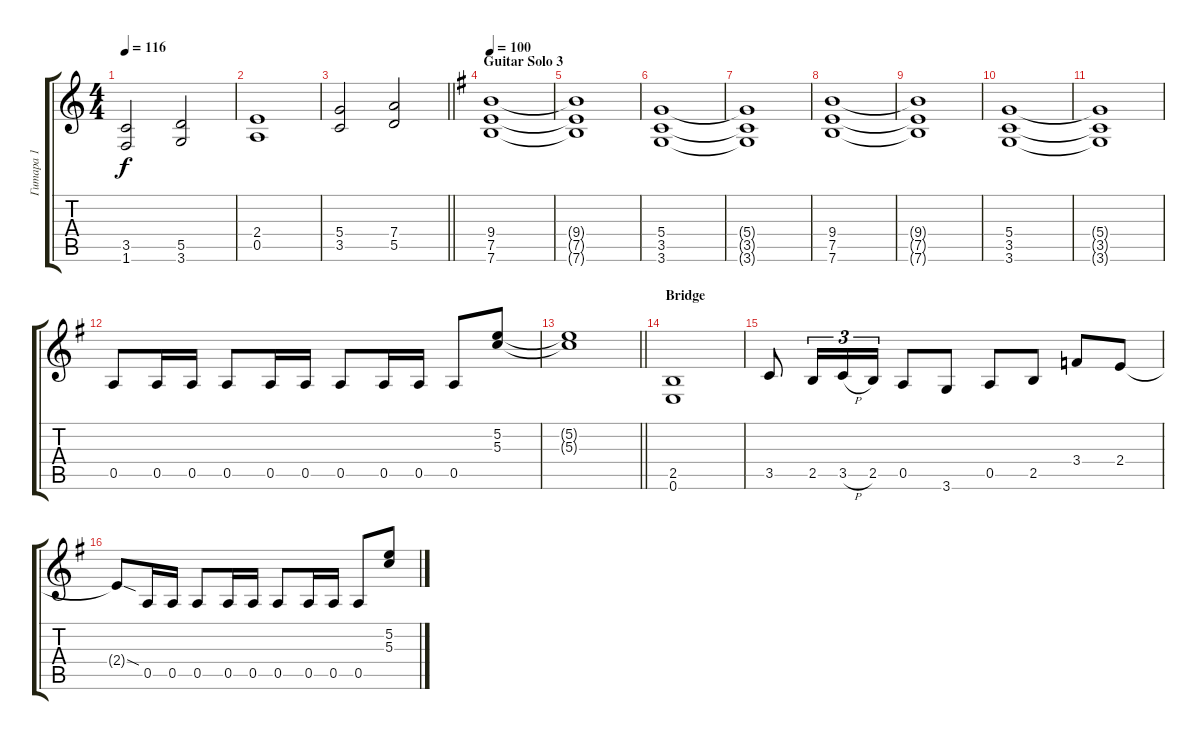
\track ("Гитара 1" "Гитара 1") {instrument distortionguitar}
\staff {score tabs}
\tuning (E4 B3 G3 D3 A2 E2) {hide}
\ts (4 4)
\tempo 116
\clef g2
\ks aminor
(3.5 1.6).2{dy f} (5.5 3.6).2 |
(2.4 0.5).1 |
\barLineRight lightlight
(5.4 3.5).2 (7.4 5.5).2 |
\section ("" "Guitar Solo 3")
\tempo 100
\ks eminor
(9.4 7.5 7.6).1 |
(9.4{t} 7.5{t} 7.6{t}).1 |
(5.4 3.5 3.6).1{volume 13} |
(5.4{t} 3.5{t} 3.6{t}).1 |
(9.4 7.5 7.6).1 |
(9.4{t} 7.5{t} 7.6{t}).1 |
(5.4 3.5 3.6).1 |
(5.4{t} 3.5{t} 3.6{t}).1 |
0.5.8 0.5.16 0.5.16 0.5.8 0.5.16 0.5.16 0.5.8 0.5.16 0.5.16 0.5.8 (5.2 5.3).8{volume 15} |
\barLineRight lightlight
(5.2{t} 5.3{t}).1 |
\section ("" "Bridge")
(2.5 0.6).1{volume 13} |
3.5.8{volume 15} 2.5.16{tu (3 2)} 3.5{h}.16{tu (3 2)} 2.5.16{tu (3 2)} 0.5.8 3.6.8 0.5.8 2.5.8 3.4.8 2.4.8 |
2.4{sod t}.8 0.5.16{volume 13} 0.5.16 0.5.8 0.5.16 0.5.16 0.5.8 0.5.16 0.5.16 0.5.8 (5.2 5.3).8{volume 15}
